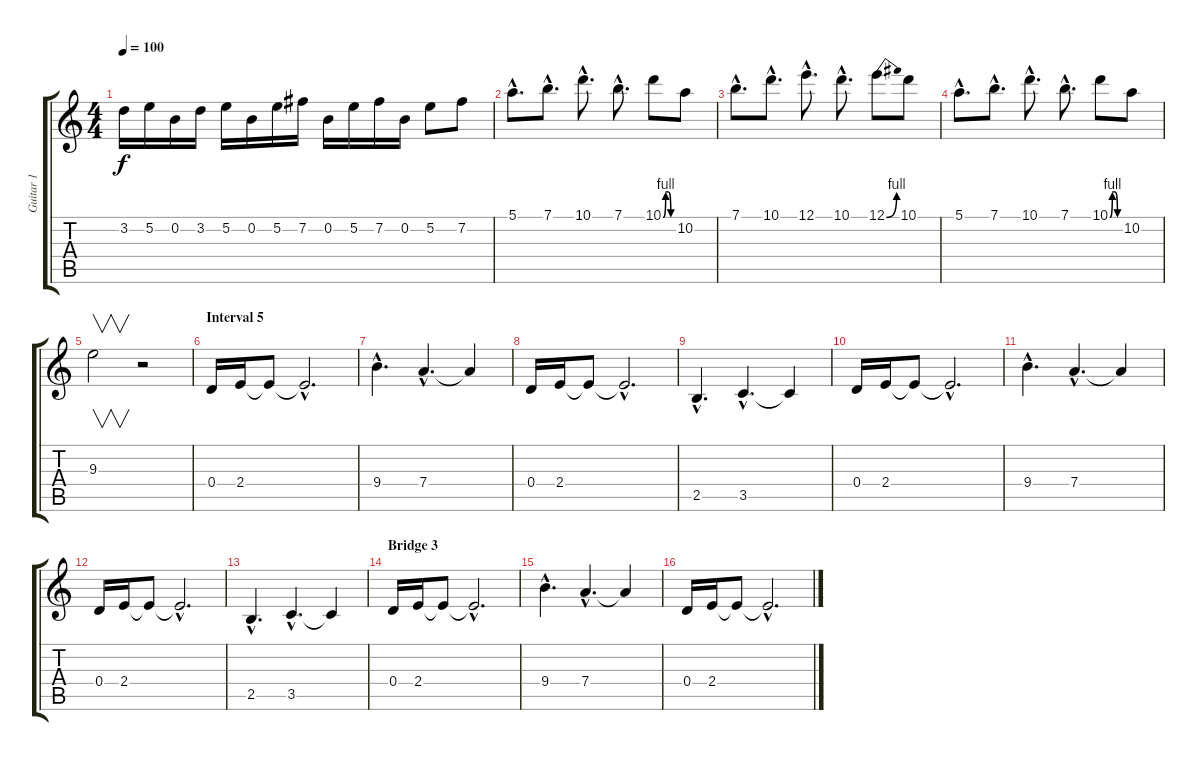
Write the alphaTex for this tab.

\track ("Guitar 1" "Guitar 1") {instrument distortionguitar}
\staff {score tabs}
\tuning (E4 B3 G3 D3 A2 E2) {hide}
\ts (4 4)
\tempo 100
\clef g2
\ks c
3.2.16{dy f} 5.2.16 0.2.16 3.2.16 5.2.16 0.2.16 5.2.16 7.2.16 0.2.16 5.2.16 7.2.16 0.2.16 5.2.8 7.2.8 |
5.1{hac}.8{d} 7.1{hac}.8{d} 10.1{hac}.8{d} 7.1{hac}.8{d} 10.1{be (custom 0 0 15 4 30 4 45 0 60 0)}.8 10.2.8 |
7.1{hac}.8{d} 10.1{hac}.8{d} 12.1{hac}.8{d} 10.1{hac}.8{d} 12.1{be (bend 0 0 60 4)}.8 10.1.8 |
5.1{hac}.8{d} 7.1{hac}.8{d} 10.1{hac}.8{d} 7.1{hac}.8{d} 10.1{be (custom 0 0 15 4 30 4 45 0 60 0)}.8 10.2.8 |
9.3.2{v} r.2 |
\section ("" "Interval 5")
0.4.16{volume 15 instrument electricguitarmuted} 2.4.16 2.4{t}.8 2.4{hac t}.2{d} |
9.4{hac}.4{d} 7.4{hac}.4{d} 7.4{t}.4 |
0.4.16{instrument electricguitarmuted} 2.4.16 2.4{t}.8 2.4{hac t}.2{d} |
2.5{hac}.4{d} 3.5{hac}.4{d} 3.5{t}.4 |
0.4.16{instrument electricguitarmuted} 2.4.16 2.4{t}.8 2.4{hac t}.2{d} |
9.4{hac}.4{d} 7.4{hac}.4{d} 7.4{t}.4 |
0.4.16{instrument electricguitarmuted} 2.4.16 2.4{t}.8 2.4{hac t}.2{d} |
2.5{hac}.4{d} 3.5{hac}.4{d} 3.5{t}.4 |
\section ("" "Bridge 3")
0.4.16{instrument electricguitarmuted} 2.4.16 2.4{t}.8 2.4{hac t}.2{d} |
9.4{hac}.4{d} 7.4{hac}.4{d} 7.4{t}.4 |
0.4.16{instrument electricguitarmuted} 2.4.16 2.4{t}.8 2.4{hac t}.2{d}
